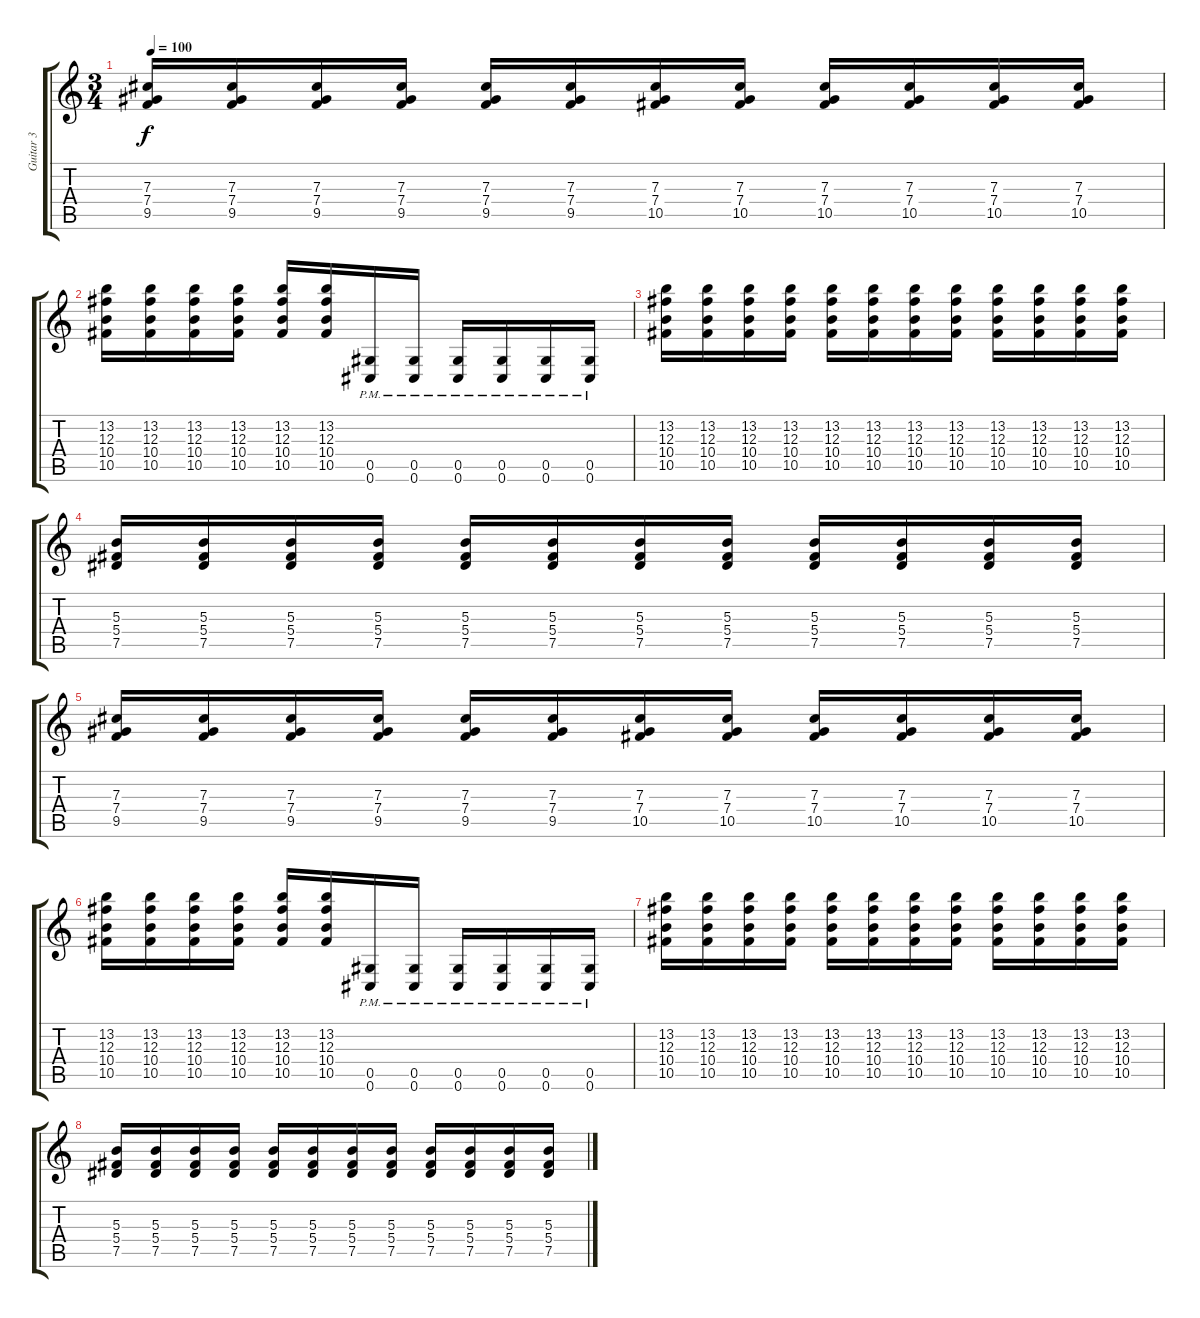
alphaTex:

\track ("Guitar 3" "Guitar 3") {instrument distortionguitar}
\staff {score tabs}
\tuning (Eb4 Bb3 Gb3 Db3 Ab2 Db2) {hide}
\ts (3 4)
\tempo 100
\clef g2
\ks c
(7.3 7.4 9.5).16{dy f} (7.3 7.4 9.5).16 (7.3 7.4 9.5).16 (7.3 7.4 9.5).16 (7.3 7.4 9.5).16 (7.3 7.4 9.5).16 (7.3 7.4 10.5).16 (7.3 7.4 10.5).16 (7.3 7.4 10.5).16 (7.3 7.4 10.5).16 (7.3 7.4 10.5).16 (7.3 7.4 10.5).16 |
(13.2 12.3 10.4 10.5).16 (13.2 12.3 10.4 10.5).16 (13.2 12.3 10.4 10.5).16 (13.2 12.3 10.4 10.5).16 (13.2 12.3 10.4 10.5).16 (13.2 12.3 10.4 10.5).16 (0.5{pm} 0.6{pm}).16 (0.5{pm} 0.6{pm}).16 (0.5{pm} 0.6{pm}).16 (0.5{pm} 0.6{pm}).16 (0.5{pm} 0.6{pm}).16 (0.5{pm} 0.6{pm}).16 |
(13.2 12.3 10.4 10.5).16 (13.2 12.3 10.4 10.5).16 (13.2 12.3 10.4 10.5).16 (13.2 12.3 10.4 10.5).16 (13.2 12.3 10.4 10.5).16 (13.2 12.3 10.4 10.5).16 (13.2 12.3 10.4 10.5).16 (13.2 12.3 10.4 10.5).16 (13.2 12.3 10.4 10.5).16 (13.2 12.3 10.4 10.5).16 (13.2 12.3 10.4 10.5).16 (13.2 12.3 10.4 10.5).16 |
(5.3 5.4 7.5).16 (5.3 5.4 7.5).16 (5.3 5.4 7.5).16 (5.3 5.4 7.5).16 (5.3 5.4 7.5).16 (5.3 5.4 7.5).16 (5.3 5.4 7.5).16 (5.3 5.4 7.5).16 (5.3 5.4 7.5).16 (5.3 5.4 7.5).16 (5.3 5.4 7.5).16 (5.3 5.4 7.5).16 |
(7.3 7.4 9.5).16 (7.3 7.4 9.5).16 (7.3 7.4 9.5).16 (7.3 7.4 9.5).16 (7.3 7.4 9.5).16 (7.3 7.4 9.5).16 (7.3 7.4 10.5).16 (7.3 7.4 10.5).16 (7.3 7.4 10.5).16 (7.3 7.4 10.5).16 (7.3 7.4 10.5).16 (7.3 7.4 10.5).16 |
(13.2 12.3 10.4 10.5).16 (13.2 12.3 10.4 10.5).16 (13.2 12.3 10.4 10.5).16 (13.2 12.3 10.4 10.5).16 (13.2 12.3 10.4 10.5).16 (13.2 12.3 10.4 10.5).16 (0.5{pm} 0.6{pm}).16 (0.5{pm} 0.6{pm}).16 (0.5{pm} 0.6{pm}).16 (0.5{pm} 0.6{pm}).16 (0.5{pm} 0.6{pm}).16 (0.5{pm} 0.6{pm}).16 |
(13.2 12.3 10.4 10.5).16 (13.2 12.3 10.4 10.5).16 (13.2 12.3 10.4 10.5).16 (13.2 12.3 10.4 10.5).16 (13.2 12.3 10.4 10.5).16 (13.2 12.3 10.4 10.5).16 (13.2 12.3 10.4 10.5).16 (13.2 12.3 10.4 10.5).16 (13.2 12.3 10.4 10.5).16 (13.2 12.3 10.4 10.5).16 (13.2 12.3 10.4 10.5).16 (13.2 12.3 10.4 10.5).16 |
(5.3 5.4 7.5).16 (5.3 5.4 7.5).16 (5.3 5.4 7.5).16 (5.3 5.4 7.5).16 (5.3 5.4 7.5).16 (5.3 5.4 7.5).16 (5.3 5.4 7.5).16 (5.3 5.4 7.5).16 (5.3 5.4 7.5).16 (5.3 5.4 7.5).16 (5.3 5.4 7.5).16 (5.3 5.4 7.5).16
